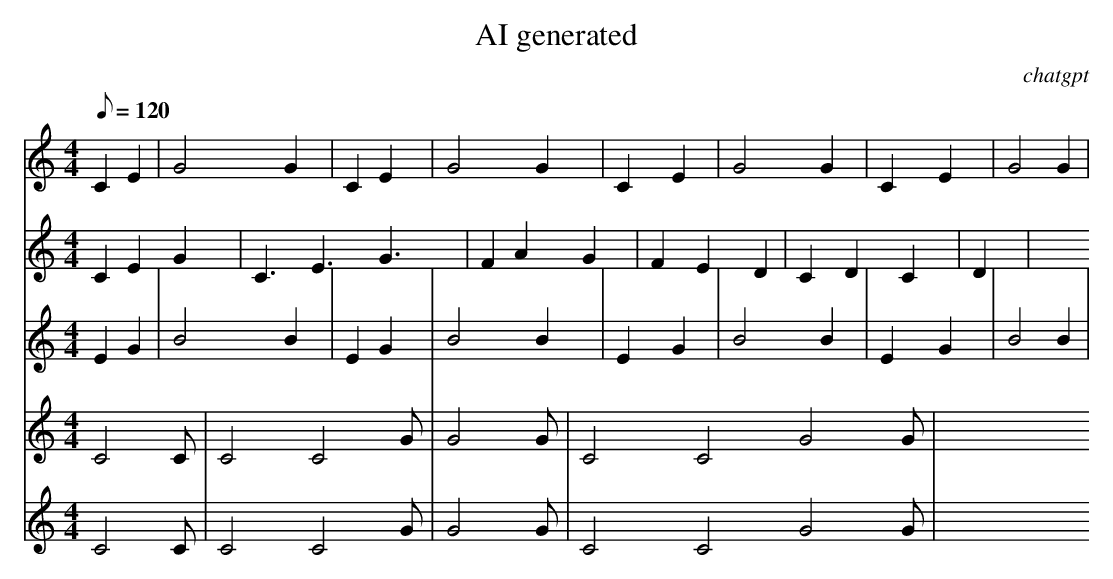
X:1
T: AI generated
C: chatgpt
M: 4/4
Q: 120
K: Cmaj
[V:V1] C2 E2 | G4 G2 | C2 E2 | G4 G2 | C2 E2 | G4 G2 | C2 E2 | G4 G2 |
[V:V2] C2 E2 G2 | C3 E3 G3 | F2 A2 G2 | F2 E2 D2 | C2 D2 C2 | D2 |
[V:V3] E2 G2 | B4 B2 | E2 G2 | B4 B2 | E2 G2 | B4 B2 | E2 G2 | B4 B2 |
[V:VA] C4 C | C4 C4 G | G4 G | C4 C4 G4 G |
[V:VC] C4 C | C4 C4 G | G4 G | C4 C4 G4 G |
